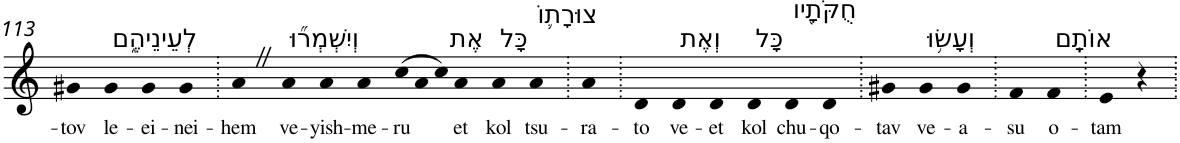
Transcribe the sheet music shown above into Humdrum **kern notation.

**kern	**text
*part1	*part1
*staff1	*staff1
*I"Piano	*
*I'Pno	*
!!LO:PB:g=z
*clefG2	*
*k[]	*
=113	=113
!	!LO:LY:b
4g#X	-tov
!LO:TX:a:t=לְעֵינֵיהֶ֑ם	!
!	!LO:LY:b
4g#	le-
!	!LO:LY:b
4g#	-ei-
!	!LO:LY:b
4g#	-nei-
=114.	=114.
!	!LO:LY:b
4aZ	-hem
!LO:TX:a:t=וְיִשְׁמְר֞וּ	!
!	!LO:LY:b
4a	ve-
!	!LO:LY:b
4a	-yish-
!	!LO:LY:b
4a	-me-
*Xtuplet	*
!	!LO:LY:b
(>12cc	-ru
12a	.
12cc)	.
!LO:TX:a:t=אֶת	!
!	!LO:LY:b
4a	et
!LO:TX:a:t=כָּל	!
!	!LO:LY:b
4a	kol
!LO:TX:a:t=צוּרָת֛וֹ	!
!	!LO:LY:b
4a	tsu-
=115.	=115.
!	!LO:LY:b
4a	-ra-
=116.	=116.
!	!LO:LY:b
4d	-to
!LO:TX:a:t=וְאֶת	!
!	!LO:LY:b
4d	ve-
!	!LO:LY:b
4d	-et
!LO:TX:a:t=כָּל	!
!	!LO:LY:b
4d	kol
!LO:TX:a:t=חֻקֹּתָ֖יו	!
!	!LO:LY:b
4d	chu-
!	!LO:LY:b
4d	-qo-
=117.	=117.
!	!LO:LY:b
4g#X	-tav
!LO:TX:a:t=וְעָשׂ֥וּ	!
!	!LO:LY:b
4g#	ve-
!	!LO:LY:b
4g#	-a-
=118.	=118.
!	!LO:LY:b
4f	-su
!LO:TX:a:t=אוֹתָֽם	!
!	!LO:LY:b
4f	o-
=119.	=119.
!	!LO:LY:b
4e	-tam
4r	.
=.	=.
*-	*-
